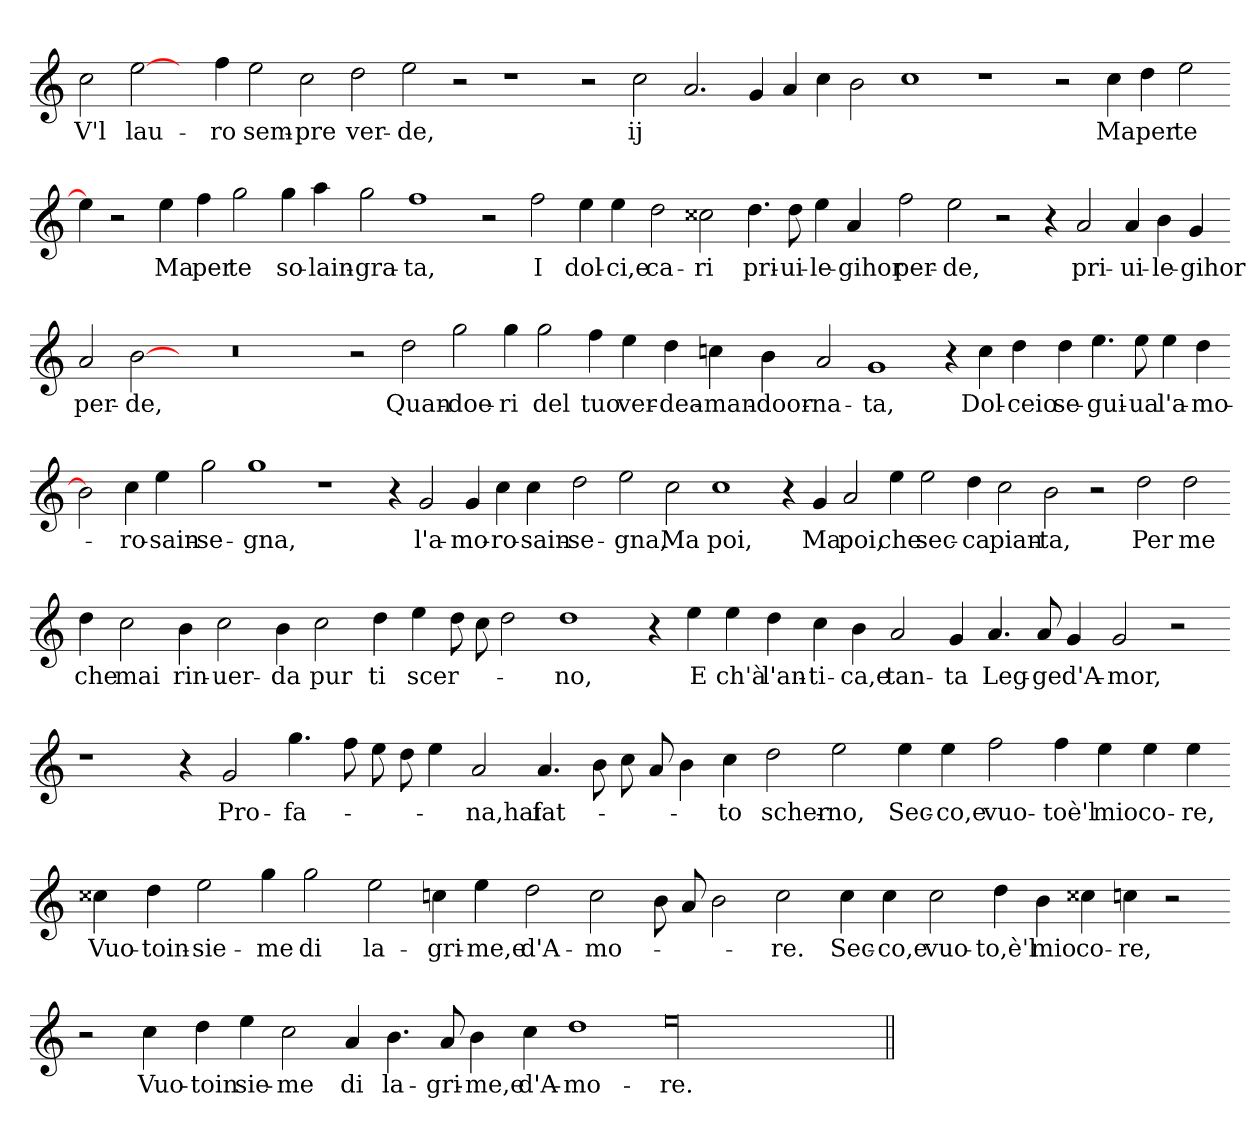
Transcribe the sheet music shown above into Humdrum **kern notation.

**kern	**text
*part1	*part1
*staff1	*staff1
*clefG2	*
*k[]	*
=	=
2cc	V'l
[2ee	lau-
4ryy	.
4ff	ro
2ee	sem-
2cc	pre
2dd	ver-
2ee	de,
2r	.
1r	.
2r	.
2cc	ij
2.a	.
4g	.
4a	.
4cc	.
2b	.
1cc	.
1r	.
2r	.
4cc	Ma
4dd	per
2ee	te
=-	=-
4ee]	.
2r	.
4ee	Ma
4ff	per
2gg	te
4gg	so-
4aa	lain-
2gg	gra-
1ff	ta,
2r	.
2ff	I
4ee	dol-
4ee	ci,e
2dd	ca-
2cc##X	ri
4.dd	pri-
8dd	ui-
4ee	le-
4a	gihor
2ff	per-
2ee	de,
2r	.
4r	.
2a	pri-
4a	ui-
4b	le-
4g	gihor
=-	=-
2a	per-
[2b	de,
2ryy	.
0r	.
2r	.
2dd	Quan-
2gg	doe-
4gg	ri
2gg	del
4ff	tuo
4ee	ver-
4dd	dea-
4cc	man-
4b	door-
2a	na-
1g	ta,
4r	.
4cc	Dol-
4dd	ceio
4dd	se-
4.ee	gui-
8ee	ua
4ee	l'a-
4dd	mo-
=-	=-
2b]	.
4cc	ro-
4ee	sain-
2gg	se-
1gg	gna,
1r	.
4r	.
2g	l'a-
4g	mo-
4cc	ro-
4cc	sain-
2dd	se-
2ee	gna,
2cc	Ma
1cc	poi,
4r	.
4g	Ma
2a	poi,
4ee	che
2ee	sec-
4dd	ca
2cc	pian-
2b	ta,
2r	.
2dd	Per
2dd	me
=-	=-
4dd	che
2cc	mai
4b	rin-
2cc	uer-
4b	da
2cc	pur
4dd	ti
4ee	scer-
8dd	.
8cc	.
2dd	.
1dd	no,
4r	.
4ee	E
4ee	ch'à
4dd	l'an-
4cc	ti-
4b	ca,e
2a	tan-
4g	ta
4.a	Leg-
8a	ge
4g	d'A-
2g	mor,
2r	.
=-	=-
1r	.
4r	.
2g	Pro-
4.gg	fa-
8ff	.
8ee	.
8dd	.
4ee	.
2a	na,hai
4.a	fat-
8b	.
8cc	.
8a	.
4b	.
4cc	to
2dd	scher-
2ee	no,
4ee	Sec-
4ee	co,e
2ff	vuo-
4ff	toѐ'l
4ee	mio
4ee	co-
4ee	re,
=-	=-
4cc##X	Vuo-
4dd	toin-
2ee	sie-
4gg	me
2gg	di
2ee	la-
4cc	gri-
4ee	me,e
2dd	d'A-
2cc	mo-
8b	.
8a	.
2b	.
2cc	re.
4cc	Sec-
4cc	co,e
2cc	vuo-
4dd	to,ѐ'l
4b	mio
4cc##X	co-
4cc	re,
2r	.
=-	=-
2r	.
4cc	Vuo-
4dd	toin
4ee	sie-
2cc	me
4a	di
4.b	la-
8a	gri-
4b	me,e
4cc	d'A-
1dd	mo-
00ee	re.
=||	=||
*-	*-
